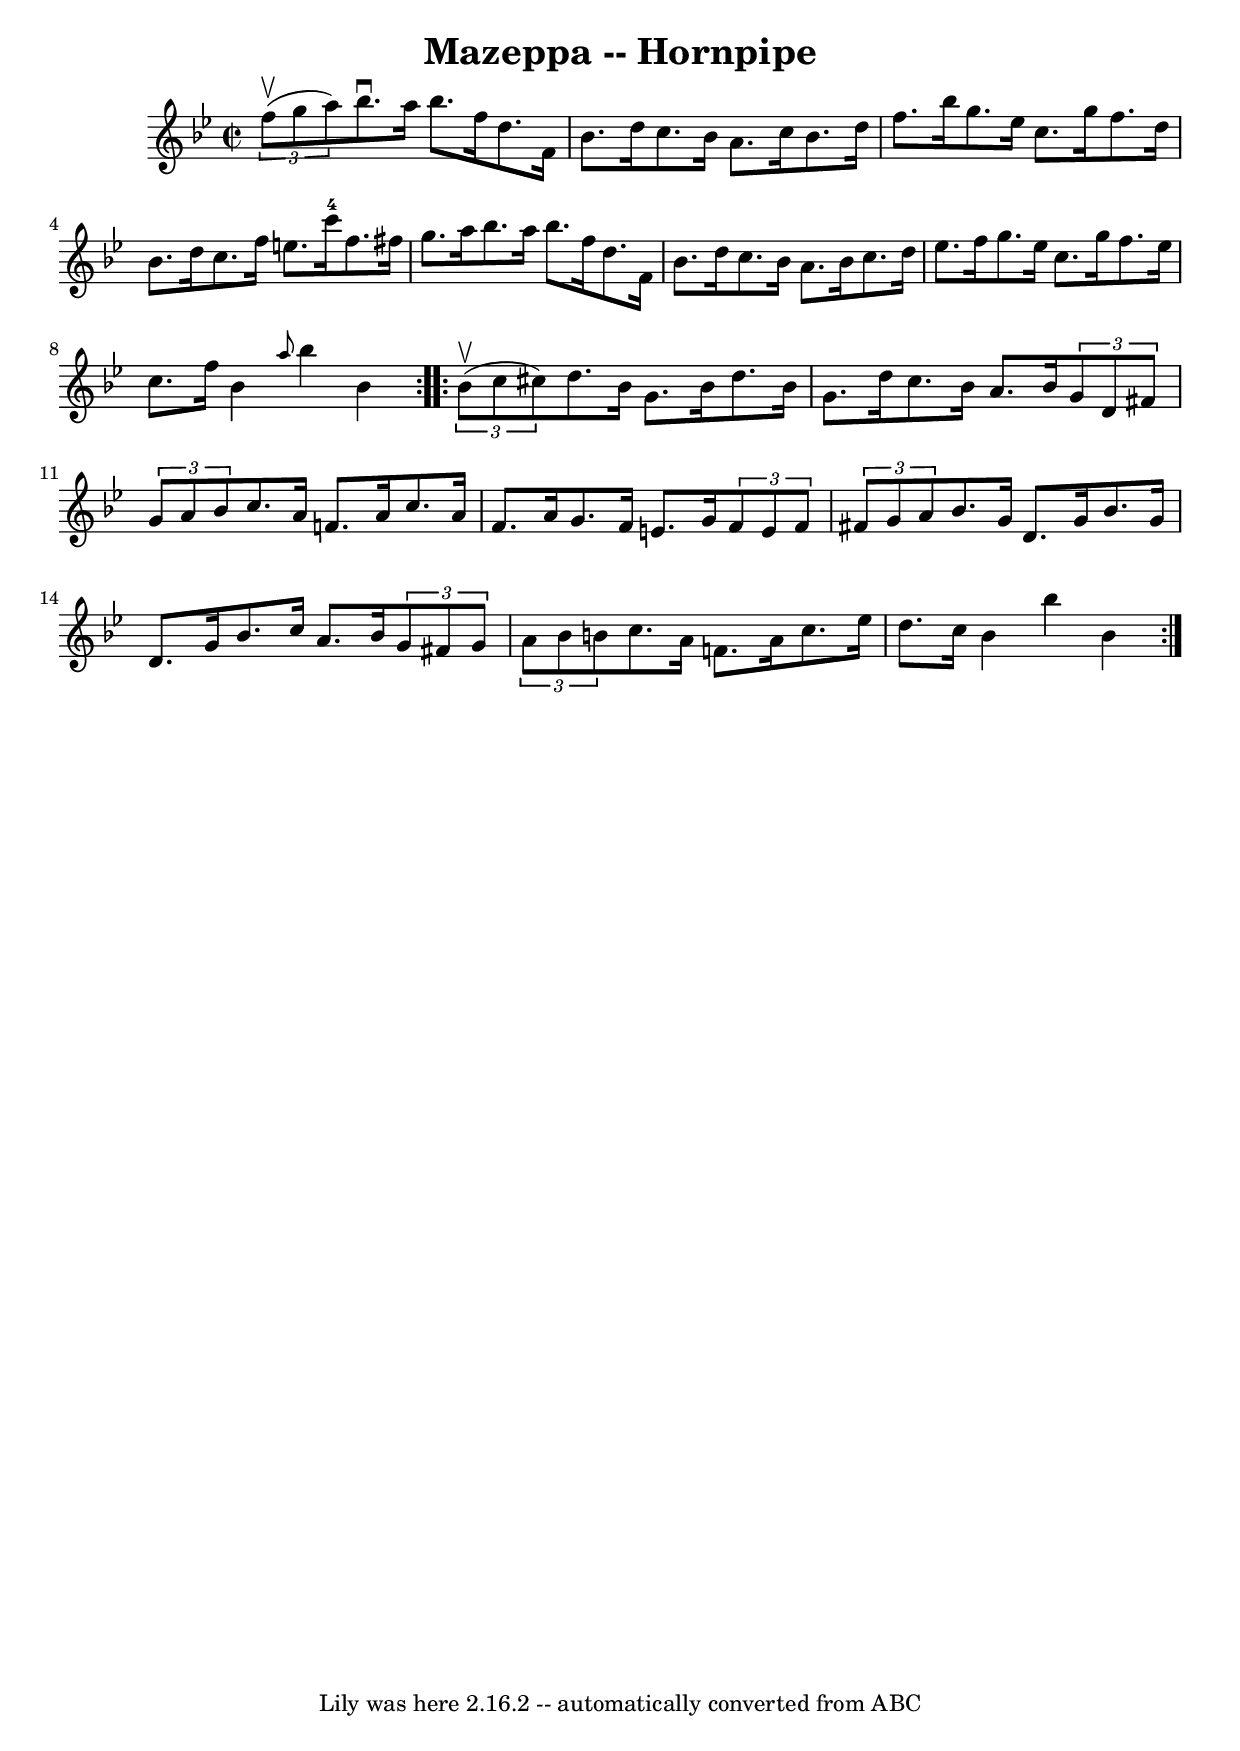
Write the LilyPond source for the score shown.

\version "2.16.2"
\include "Mammoth.ily"
\header {
  %% book = "Cole's 1000 Fiddle Tunes"
  crossRefNumber = "1"
  footnotes = ""
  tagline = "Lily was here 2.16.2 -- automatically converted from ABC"
  title = "Mazeppa -- Hornpipe"

}
voicedefault =  {



  \repeat volta 2 {

    \override Staff.TimeSignature #'style = #'C
    \time 2/2 
    \key bes \major   \times 2/3 { f''8 (^\upbow g''8 a''8) 
				 }  |
    bes''8.^\downbow a''16 bes''8. f''16 d''8. f'16    
    bes'8. d''16  |
    c''8. bes'16 a'8. c''16 bes'8. d''16 
    f''8. bes''16  |
    g''8. ees''16 c''8. g''16 f''8.   
    d''16 bes'8. d''16  |
    c''8. f''16 e''8. c'''16-4   
    f''8. fis''16 g''8. a''16  |
    bes''8. a''16 bes''8.    
    f''16 d''8. f'16 bes'8. d''16  |
    c''8. bes'16 a'8.   
    bes'16 c''8. d''16 ees''8. f''16  |
    g''8. ees''16    
    c''8. g''16 f''8. ees''16 c''8. f''16  |
    bes'4  
    \grace { a''8  
	   } bes''4 bes'4  
  }     
  \repeat volta 2 {
    \times 2/3 {   
      bes'8 (^\upbow c''8 cis''8) 
    } |
    d''8. bes'16 g'8.    
    bes'16 d''8. bes'16 g'8. d''16  |
    c''8. bes'16 a'8.  
    bes'16    \times 2/3 { g'8 d'8 fis'8  
			 }   \times 2/3 { g'8 a'8   
					  bes'8  
					} |
    c''8. a'16 f'!8. a'16 c''8. a'16 f'8.  
    a'16  |
    g'8. f'16 e'8. g'16    \times 2/3 { f'8 e'8    
					f'8  
				      }   \times 2/3 { fis'8 g'8 a'8  
						     } |
    bes'8. g'16    
    d'8. g'16 bes'8. g'16 d'8. g'16  |
    bes'8. c''16    
    a'8. bes'16    \times 2/3 { g'8 fis'8 g'8  
			      }   \times 2/3 { a'8    
					       bes'8 b'8  
					     } |
    c''8. a'16 f'!8. a'16 c''8. ees''16 
    d''8. c''16  |
    bes'4 bes''4 bes'4  
  }   

}

\score{
  <<

    \context Staff="default"
    {
      \voicedefault 
      
    }

  >>
  \layout {
    
  }
  \midi {
  }

}
